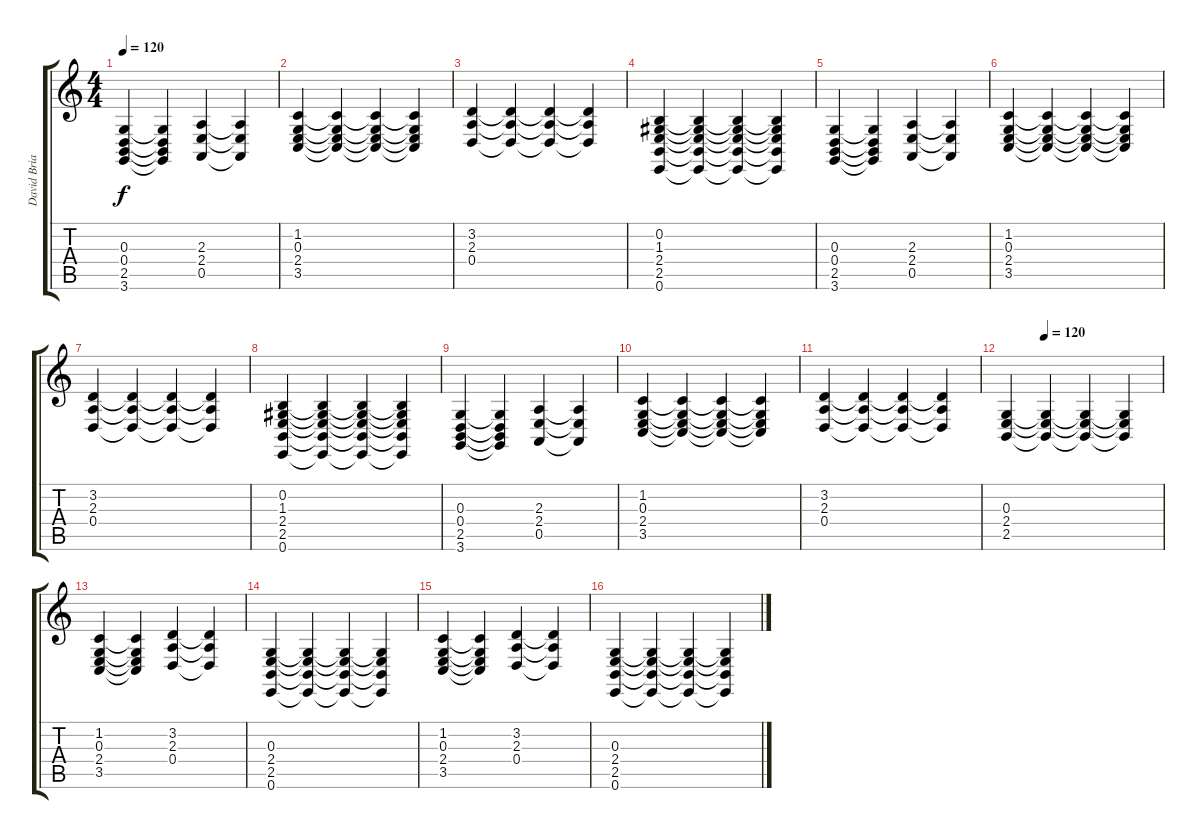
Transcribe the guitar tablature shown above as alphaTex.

\track ("David Brian" "David Bria") {instrument synthstrings2}
\staff {score tabs}
\tuning (E4 B3 G3 D3 A2 E2) {hide}
\ts (4 4)
\tempo 120
\clef g2
\ks c
(0.3 0.4 2.5 3.6).4{dy f} (0.3{t} 0.4{t} 2.5{t} 3.6{t}).4 (2.3 2.4 0.5).4 (2.3{t} 2.4{t} 0.5{t}).4 |
(1.2 0.3 2.4 3.5).4 (1.2{t} 0.3{t} 2.4{t} 3.5{t}).4 (1.2{t} 0.3{t} 2.4{t} 3.5{t}).4 (1.2{t} 0.3{t} 2.4{t} 3.5{t}).4 |
(3.2 2.3 0.4).4 (3.2{t} 2.3{t} 0.4{t}).4 (3.2{t} 2.3{t} 0.4{t}).4 (3.2{t} 2.3{t} 0.4{t}).4 |
(0.2 1.3 2.4 2.5 0.6).4 (0.2{t} 1.3{t} 2.4{t} 2.5{t} 0.6{t}).4 (0.2{t} 1.3{t} 2.4{t} 2.5{t} 0.6{t}).4 (0.2{t} 1.3{t} 2.4{t} 2.5{t} 0.6{t}).4 |
(0.3 0.4 2.5 3.6).4 (0.3{t} 0.4{t} 2.5{t} 3.6{t}).4 (2.3 2.4 0.5).4 (2.3{t} 2.4{t} 0.5{t}).4 |
(1.2 0.3 2.4 3.5).4 (1.2{t} 0.3{t} 2.4{t} 3.5{t}).4 (1.2{t} 0.3{t} 2.4{t} 3.5{t}).4 (1.2{t} 0.3{t} 2.4{t} 3.5{t}).4 |
(3.2 2.3 0.4).4 (3.2{t} 2.3{t} 0.4{t}).4 (3.2{t} 2.3{t} 0.4{t}).4 (3.2{t} 2.3{t} 0.4{t}).4 |
(0.2 1.3 2.4 2.5 0.6).4 (0.2{t} 1.3{t} 2.4{t} 2.5{t} 0.6{t}).4 (0.2{t} 1.3{t} 2.4{t} 2.5{t} 0.6{t}).4 (0.2{t} 1.3{t} 2.4{t} 2.5{t} 0.6{t}).4 |
(0.3 0.4 2.5 3.6).4 (0.3{t} 0.4{t} 2.5{t} 3.6{t}).4 (2.3 2.4 0.5).4 (2.3{t} 2.4{t} 0.5{t}).4 |
(1.2 0.3 2.4 3.5).4 (1.2{t} 0.3{t} 2.4{t} 3.5{t}).4 (1.2{t} 0.3{t} 2.4{t} 3.5{t}).4 (1.2{t} 0.3{t} 2.4{t} 3.5{t}).4 |
(3.2 2.3 0.4).4 (3.2{t} 2.3{t} 0.4{t}).4 (3.2{t} 2.3{t} 0.4{t}).4 (3.2{t} 2.3{t} 0.4{t}).4 |
\tempo (120 0.25)
(0.3 2.4 2.5).4 (0.3{t} 2.4{t} 2.5{t}).4 (0.3{t} 2.4{t} 2.5{t}).4 (0.3{t} 2.4{t} 2.5{t}).4 |
(1.2 0.3 2.4 3.5).4 (1.2{t} 0.3{t} 2.4{t} 3.5{t}).4 (3.2 2.3 0.4).4 (3.2{t} 2.3{t} 0.4{t}).4 |
(0.3 2.4 2.5 0.6).4 (0.3{t} 2.4{t} 2.5{t} 0.6{t}).4 (0.3{t} 2.4{t} 2.5{t} 0.6{t}).4 (0.3{t} 2.4{t} 2.5{t} 0.6{t}).4 |
(1.2 0.3 2.4 3.5).4 (1.2{t} 0.3{t} 2.4{t} 3.5{t}).4 (3.2 2.3 0.4).4 (3.2{t} 2.3{t} 0.4{t}).4 |
(0.3 2.4 2.5 0.6).4 (0.3{t} 2.4{t} 2.5{t} 0.6{t}).4 (0.3{t} 2.4{t} 2.5{t} 0.6{t}).4 (0.3{t} 2.4{t} 2.5{t} 0.6{t}).4
